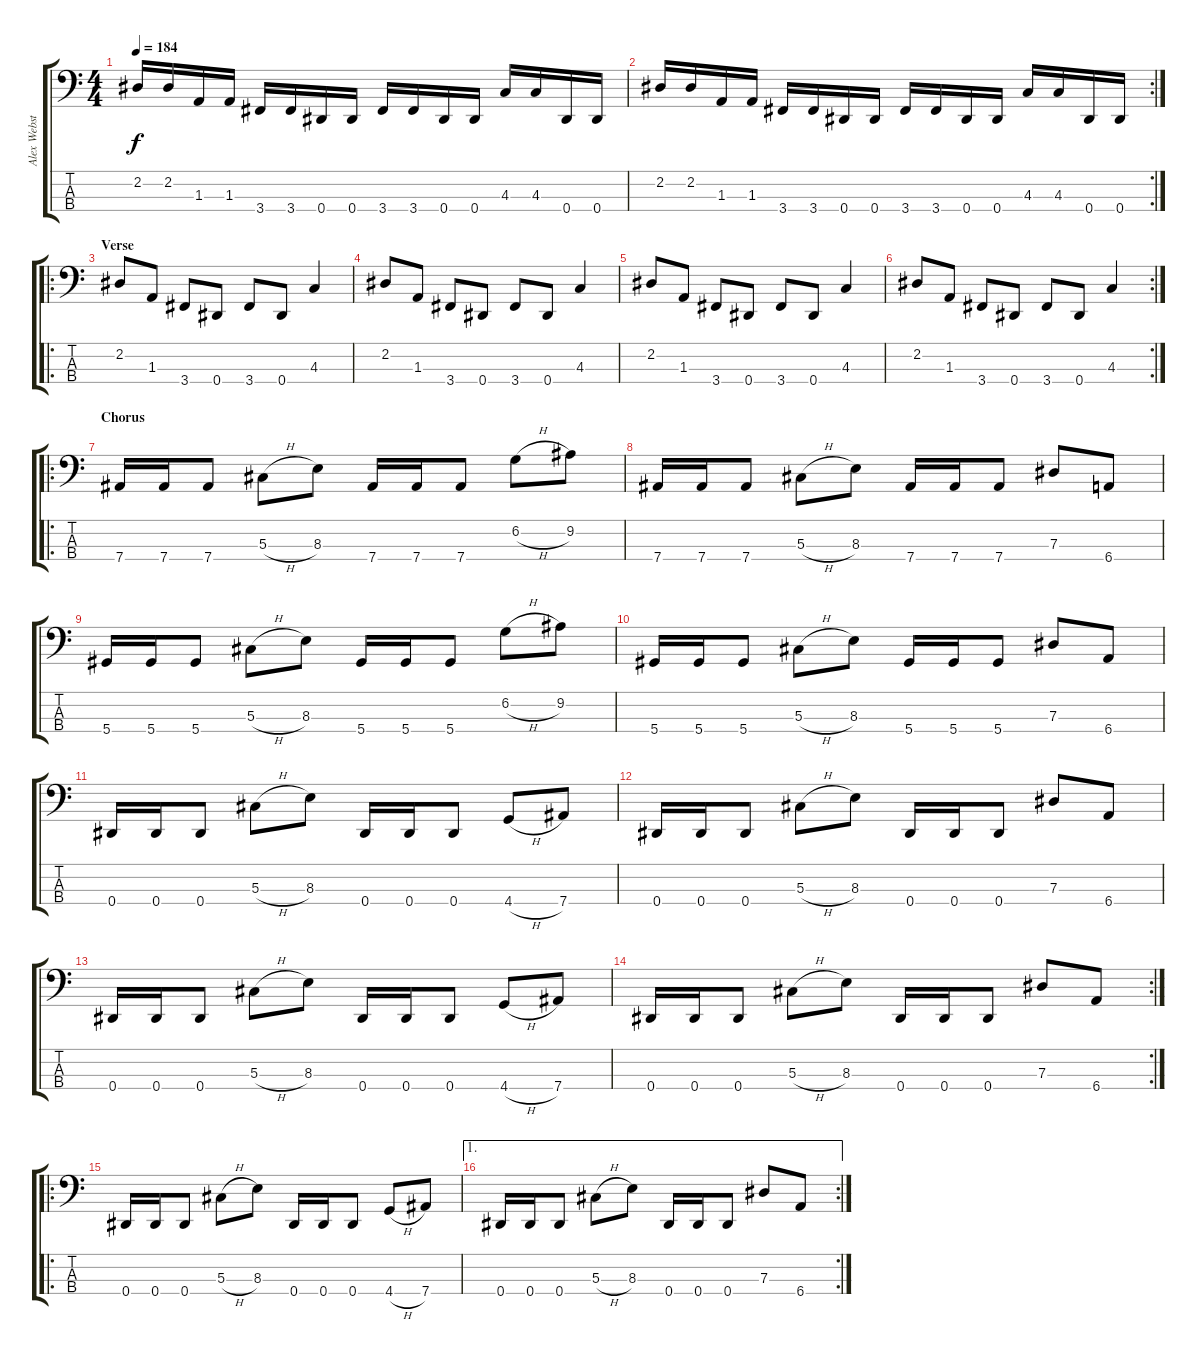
\track ("Alex Webster" "Alex Webst") {instrument electricbasspick}
\staff {score tabs}
\tuning (Gb2 Db2 Ab1 Eb1) {hide}
\ts (4 4)
\tempo 184
\clef f4
\ks c
2.2.16{dy f} 2.2.16 1.3.16 1.3.16 3.4.16 3.4.16 0.4.16 0.4.16 3.4.16 3.4.16 0.4.16 0.4.16 4.3.16 4.3.16 0.4.16 0.4.16 |
\rc 2
2.2.16 2.2.16 1.3.16 1.3.16 3.4.16 3.4.16 0.4.16 0.4.16 3.4.16 3.4.16 0.4.16 0.4.16 4.3.16 4.3.16 0.4.16 0.4.16 |
\ro
\section ("" "Verse")
2.2.8 1.3.8 3.4.8 0.4.8 3.4.8 0.4.8 4.3.4 |
2.2.8 1.3.8 3.4.8 0.4.8 3.4.8 0.4.8 4.3.4 |
2.2.8 1.3.8 3.4.8 0.4.8 3.4.8 0.4.8 4.3.4 |
\rc 2
2.2.8 1.3.8 3.4.8 0.4.8 3.4.8 0.4.8 4.3.4 |
\ro
\section ("" "Chorus")
7.4.16 7.4.16 7.4.8 5.3{h}.8 8.3.8 7.4.16 7.4.16 7.4.8 6.2{h}.8 9.2.8 |
7.4.16 7.4.16 7.4.8 5.3{h}.8 8.3.8 7.4.16 7.4.16 7.4.8 7.3.8 6.4.8 |
5.4.16 5.4.16 5.4.8 5.3{h}.8 8.3.8 5.4.16 5.4.16 5.4.8 6.2{h}.8 9.2.8 |
5.4.16 5.4.16 5.4.8 5.3{h}.8 8.3.8 5.4.16 5.4.16 5.4.8 7.3.8 6.4.8 |
0.4.16 0.4.16 0.4.8 5.3{h}.8 8.3.8 0.4.16 0.4.16 0.4.8 4.4{h}.8 7.4.8 |
0.4.16 0.4.16 0.4.8 5.3{h}.8 8.3.8 0.4.16 0.4.16 0.4.8 7.3.8 6.4.8 |
0.4.16 0.4.16 0.4.8 5.3{h}.8 8.3.8 0.4.16 0.4.16 0.4.8 4.4{h}.8 7.4.8 |
\rc 2
0.4.16 0.4.16 0.4.8 5.3{h}.8 8.3.8 0.4.16 0.4.16 0.4.8 7.3.8 6.4.8 |
\ro
0.4.16 0.4.16 0.4.8 5.3{h}.8 8.3.8 0.4.16 0.4.16 0.4.8 4.4{h}.8 7.4.8 |
\ae 1
\rc 2
0.4.16 0.4.16 0.4.8 5.3{h}.8 8.3.8 0.4.16 0.4.16 0.4.8 7.3.8 6.4.8
